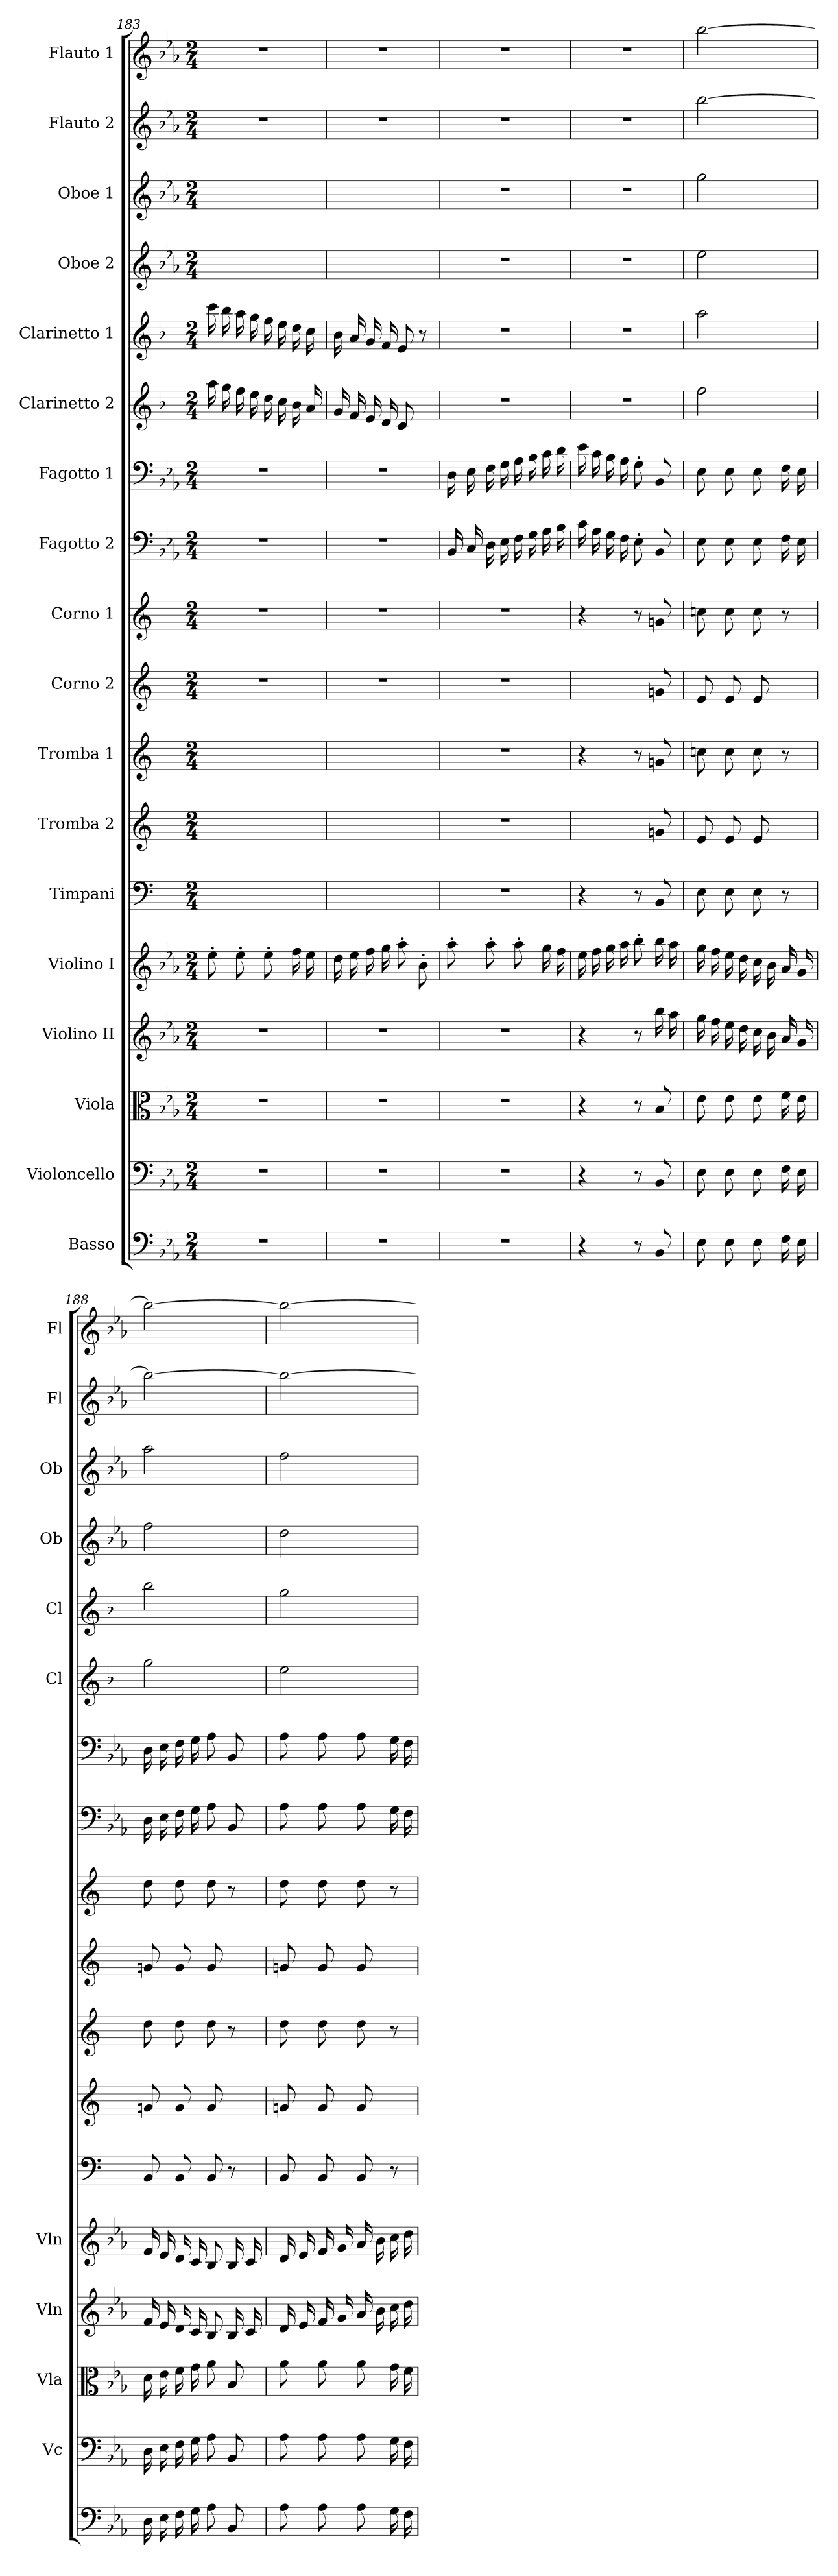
**kern	**kern	**kern	**kern	**kern	**kern	**kern	**kern	**kern	**kern	**kern	**kern	**kern	**kern	**kern	**kern	**kern	**kern
*part18	*part17	*part16	*part15	*part14	*part13	*part12	*part11	*part10	*part9	*part8	*part7	*part6	*part5	*part4	*part3	*part2	*part1
*staff18	*staff17	*staff16	*staff15	*staff14	*staff13	*staff12	*staff11	*staff10	*staff9	*staff8	*staff7	*staff6	*staff5	*staff4	*staff3	*staff2	*staff1
*I"Basso	*I"Violoncello	*I"Viola	*I"Violino II	*I"Violino I	*I"Timpani	*I"Tromba 2	*I"Tromba 1	*I"Corno 2	*I"Corno 1	*I"Fagotto 2	*I"Fagotto 1	*I"Clarinetto 2	*I"Clarinetto 1	*I"Oboe 2	*I"Oboe 1	*I"Flauto 2	*I"Flauto 1
*	*I'Vc	*I'Vla	*I'Vln	*I'Vln	*	*	*	*	*	*	*	*I'Cl	*I'Cl	*I'Ob	*I'Ob	*I'Fl	*I'Fl
*clefF4	*clefF4	*clefC3	*clefG2	*clefG2	*clefF4	*clefG2	*clefG2	*clefG2	*clefG2	*clefF4	*clefF4	*clefG2	*clefG2	*clefG2	*clefG2	*clefG2	*clefG2
*ITrd7c12	*	*	*	*	*	*ITrd-2c-3	*ITrd-2c-3	*ITrd5c9	*ITrd5c9	*	*	*ITrd1c2	*ITrd1c2	*	*	*	*
*k[b-e-a-]	*k[b-e-a-]	*k[b-e-a-]	*k[b-e-a-]	*k[b-e-a-]	*	*	*	*	*	*k[b-e-a-]	*k[b-e-a-]	*k[b-e-a-]	*k[b-e-a-]	*k[b-e-a-]	*k[b-e-a-]	*k[b-e-a-]	*k[b-e-a-]
*M2/4	*M2/4	*M2/4	*M2/4	*M2/4	*M2/4	*M2/4	*M2/4	*M2/4	*M2/4	*M2/4	*M2/4	*M2/4	*M2/4	*M2/4	*M2/4	*M2/4	*M2/4
=183	=183	=183	=183	=183	=183	=183	=183	=183	=183	=183	=183	=183	=183	=183	=183	=183	=183
2r	2r	2r	2r	8ee-'	2ryy	2ryy	2ryy	2r	2r	2r	2r	16gg	16bb-	2ryy	2ryy	2r	2r
.	.	.	.	.	.	.	.	.	.	.	.	16ff	16aa-	.	.	.	.
.	.	.	.	8ee-'	.	.	.	.	.	.	.	16ee-	16gg	.	.	.	.
.	.	.	.	.	.	.	.	.	.	.	.	16dd	16ff	.	.	.	.
.	.	.	.	8ee-'	.	.	.	.	.	.	.	16cc	16ee-	.	.	.	.
.	.	.	.	.	.	.	.	.	.	.	.	16b-	16dd	.	.	.	.
.	.	.	.	16ff	.	.	.	.	.	.	.	16a-	16cc	.	.	.	.
.	.	.	.	16ee-	.	.	.	.	.	.	.	16g	16b-	.	.	.	.
=184	=184	=184	=184	=184	=184	=184	=184	=184	=184	=184	=184	=184	=184	=184	=184	=184	=184
2r	2r	2r	2r	16dd	2ryy	2ryy	2ryy	2r	2r	2r	2r	16f	16a-	2ryy	2ryy	2r	2r
.	.	.	.	16ee-	.	.	.	.	.	.	.	16e-	16g	.	.	.	.
.	.	.	.	16ff	.	.	.	.	.	.	.	16d	16f	.	.	.	.
.	.	.	.	16gg	.	.	.	.	.	.	.	16c	16e-	.	.	.	.
.	.	.	.	8aa-'	.	.	.	.	.	.	.	8B-	8d	.	.	.	.
.	.	.	.	8b-'	.	.	.	.	.	.	.	8ryy	8r	.	.	.	.
=185	=185	=185	=185	=185	=185	=185	=185	=185	=185	=185	=185	=185	=185	=185	=185	=185	=185
2r	2r	2r	2r	8aa-'	2r	2r	2r	2r	2r	16BB-	16D	2r	2r	2r	2r	2r	2r
.	.	.	.	.	.	.	.	.	.	16C	16E-	.	.	.	.	.	.
.	.	.	.	8aa-'	.	.	.	.	.	16D	16F	.	.	.	.	.	.
.	.	.	.	.	.	.	.	.	.	16E-	16G	.	.	.	.	.	.
.	.	.	.	8aa-'	.	.	.	.	.	16F	16A-	.	.	.	.	.	.
.	.	.	.	.	.	.	.	.	.	16G	16B-	.	.	.	.	.	.
.	.	.	.	16gg	.	.	.	.	.	16A-	16c	.	.	.	.	.	.
.	.	.	.	16ff	.	.	.	.	.	16B-	16d	.	.	.	.	.	.
=186	=186	=186	=186	=186	=186	=186	=186	=186	=186	=186	=186	=186	=186	=186	=186	=186	=186
4r	4r	4r	4r	16ee-	4r	4ryy	4r	4ryy	4r	16c	16e-	2r	2r	2r	2r	2r	2r
.	.	.	.	16ff	.	.	.	.	.	16A-	16c	.	.	.	.	.	.
.	.	.	.	16gg	.	.	.	.	.	16G	16B-	.	.	.	.	.	.
.	.	.	.	16aa-	.	.	.	.	.	16F	16A-	.	.	.	.	.	.
8r	8r	8r	8r	8bb-'	8r	8ryy	8r	8ryy	8r	8E-'	8G'	.	.	.	.	.	.
8BBB-	8BB-	8B-	16bb-	16bb-	8BB	8b-X	8b-X	8B-X	8B-X	8BB-	8BB-	.	.	.	.	.	.
.	.	.	16aa-	16aa-	.	.	.	.	.	.	.	.	.	.	.	.	.
=187	=187	=187	=187	=187	=187	=187	=187	=187	=187	=187	=187	=187	=187	=187	=187	=187	=187
8EE-	8E-	8e-	16gg	16gg	8E	8g	8ee-X	8G	8e-X	8E-	8E-	2ee-	2gg	2ee-	2gg	[2bb-	[2bb-
.	.	.	16ff	16ff	.	.	.	.	.	.	.	.	.	.	.	.	.
8EE-	8E-	8e-	16ee-	16ee-	8E	8g	8ee-	8G	8e-	8E-	8E-	.	.	.	.	.	.
.	.	.	16dd	16dd	.	.	.	.	.	.	.	.	.	.	.	.	.
8EE-	8E-	8e-	16cc	16cc	8E	8g	8ee-	8G	8e-	8E-	8E-	.	.	.	.	.	.
.	.	.	16b-	16b-	.	.	.	.	.	.	.	.	.	.	.	.	.
16FF	16F	16f	16a-	16a-	8r	8ryy	8r	8ryy	8r	16F	16F	.	.	.	.	.	.
16EE-	16E-	16e-	16g	16g	.	.	.	.	.	16E-	16E-	.	.	.	.	.	.
=188	=188	=188	=188	=188	=188	=188	=188	=188	=188	=188	=188	=188	=188	=188	=188	=188	=188
16DD	16D	16d	16f	16f	8BB	8b-X	8ff	8B-X	8f	16D	16D	2ff	2aa-	2ff	2aa-	2bb-_	2bb-_
16EE-	16E-	16e-	16e-	16e-	.	.	.	.	.	16E-	16E-	.	.	.	.	.	.
16FF	16F	16f	16d	16d	8BB	8b-	8ff	8B-	8f	16F	16F	.	.	.	.	.	.
16GG	16G	16g	16c	16c	.	.	.	.	.	16G	16G	.	.	.	.	.	.
8AA-	8A-	8a-	8B-	8B-	8BB	8b-	8ff	8B-	8f	8A-	8A-	.	.	.	.	.	.
8BBB-	8BB-	8B-	16B-	16B-	8r	8ryy	8r	8ryy	8r	8BB-	8BB-	.	.	.	.	.	.
.	.	.	16c	16c	.	.	.	.	.	.	.	.	.	.	.	.	.
=189	=189	=189	=189	=189	=189	=189	=189	=189	=189	=189	=189	=189	=189	=189	=189	=189	=189
8AA-	8A-	8a-	16d	16d	8BB	8b-X	8ff	8B-X	8f	8A-	8A-	2dd	2ff	2dd	2ff	2bb-_	2bb-_
.	.	.	16e-	16e-	.	.	.	.	.	.	.	.	.	.	.	.	.
8AA-	8A-	8a-	16f	16f	8BB	8b-	8ff	8B-	8f	8A-	8A-	.	.	.	.	.	.
.	.	.	16g	16g	.	.	.	.	.	.	.	.	.	.	.	.	.
8AA-	8A-	8a-	16a-	16a-	8BB	8b-	8ff	8B-	8f	8A-	8A-	.	.	.	.	.	.
.	.	.	16b-	16b-	.	.	.	.	.	.	.	.	.	.	.	.	.
16GG	16G	16g	16cc	16cc	8r	8ryy	8r	8ryy	8r	16G	16G	.	.	.	.	.	.
16FF	16F	16f	16dd	16dd	.	.	.	.	.	16F	16F	.	.	.	.	.	.
=	=	=	=	=	=	=	=	=	=	=	=	=	=	=	=	=	=
*-	*-	*-	*-	*-	*-	*-	*-	*-	*-	*-	*-	*-	*-	*-	*-	*-	*-
